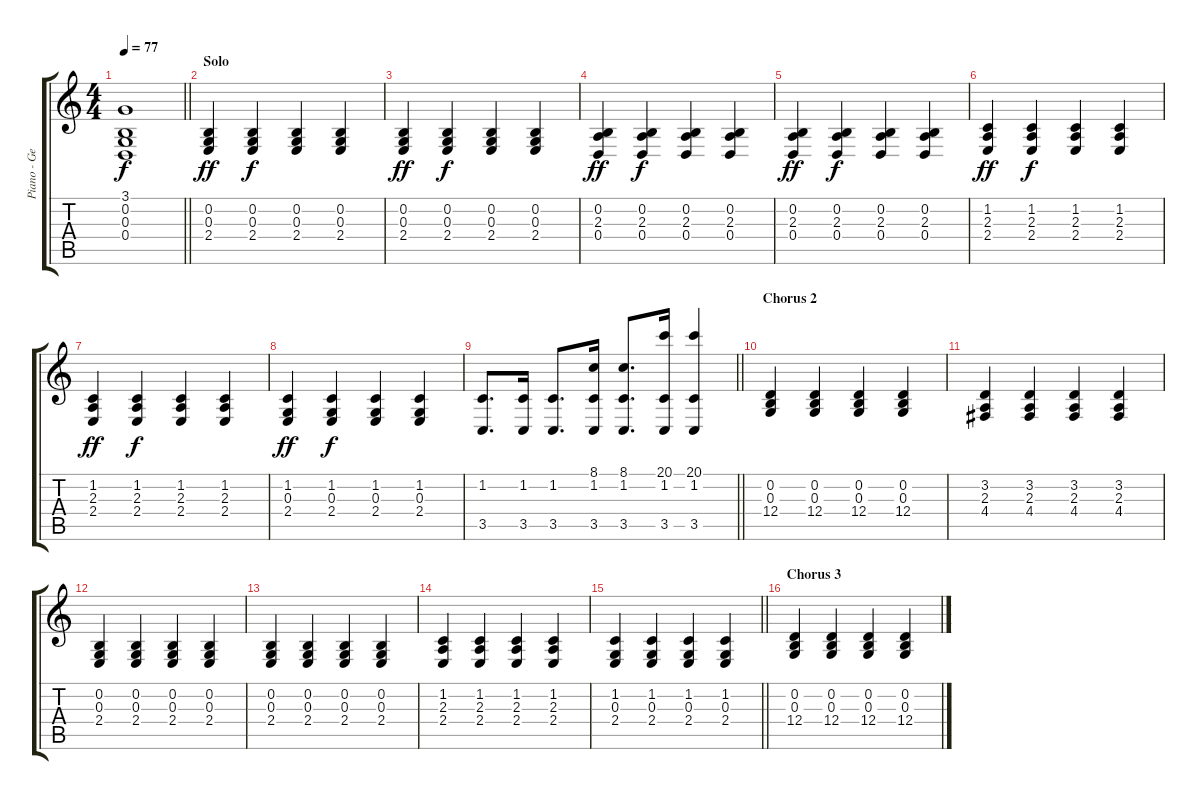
\track ("Piano - Gem Archer" "Piano - Ge") {instrument acousticgrandpiano}
\staff {score tabs}
\tuning (E4 B3 G3 D3 A2 E2) {hide}
\ts (4 4)
\tempo 77
\clef g2
\barLineRight lightlight
\ks c
(3.1 0.2 0.3 0.4).1{dy f} |
\section ("" "Solo")
(0.2 0.3 2.4).4{dy ff} (0.2 0.3 2.4).4{dy f} (0.2 0.3 2.4).4 (0.2 0.3 2.4).4 |
(0.2 0.3 2.4).4{dy ff} (0.2 0.3 2.4).4{dy f} (0.2 0.3 2.4).4 (0.2 0.3 2.4).4 |
(0.2 2.3 0.4).4{dy ff} (0.2 2.3 0.4).4{dy f} (0.2 2.3 0.4).4 (0.2 2.3 0.4).4 |
(0.2 2.3 0.4).4{dy ff} (0.2 2.3 0.4).4{dy f} (0.2 2.3 0.4).4 (0.2 2.3 0.4).4 |
(1.2 2.3 2.4).4{dy ff} (1.2 2.3 2.4).4{dy f} (1.2 2.3 2.4).4 (1.2 2.3 2.4).4 |
(1.2 2.3 2.4).4{dy ff} (1.2 2.3 2.4).4{dy f} (1.2 2.3 2.4).4 (1.2 2.3 2.4).4 |
(1.2 0.3 2.4).4{dy ff} (1.2 0.3 2.4).4{dy f} (1.2 0.3 2.4).4 (1.2 0.3 2.4).4 |
\barLineRight lightlight
(1.2 3.5).8{d} (1.2 3.5).16 (1.2 3.5).8{d} (8.1 1.2 3.5).16 (8.1 1.2 3.5).8{d} (20.1 1.2 3.5).16 (20.1 1.2 3.5).4 |
\section ("" "Chorus 2")
(0.2 0.3 12.4).4{instrument acousticgrandpiano} (0.2 0.3 12.4).4 (0.2 0.3 12.4).4 (0.2 0.3 12.4).4 |
(3.2 2.3 4.4).4 (3.2 2.3 4.4).4 (3.2 2.3 4.4).4 (3.2 2.3 4.4).4 |
(0.2 0.3 2.4).4 (0.2 0.3 2.4).4 (0.2 0.3 2.4).4 (0.2 0.3 2.4).4 |
(0.2 0.3 2.4).4 (0.2 0.3 2.4).4 (0.2 0.3 2.4).4 (0.2 0.3 2.4).4 |
(1.2 2.3 2.4).4 (1.2 2.3 2.4).4 (1.2 2.3 2.4).4 (1.2 2.3 2.4).4 |
\barLineRight lightlight
(1.2 0.3 2.4).4 (1.2 0.3 2.4).4 (1.2 0.3 2.4).4 (1.2 0.3 2.4).4 |
\section ("" "Chorus 3")
(0.2 0.3 12.4).4{instrument acousticgrandpiano} (0.2 0.3 12.4).4 (0.2 0.3 12.4).4 (0.2 0.3 12.4).4
